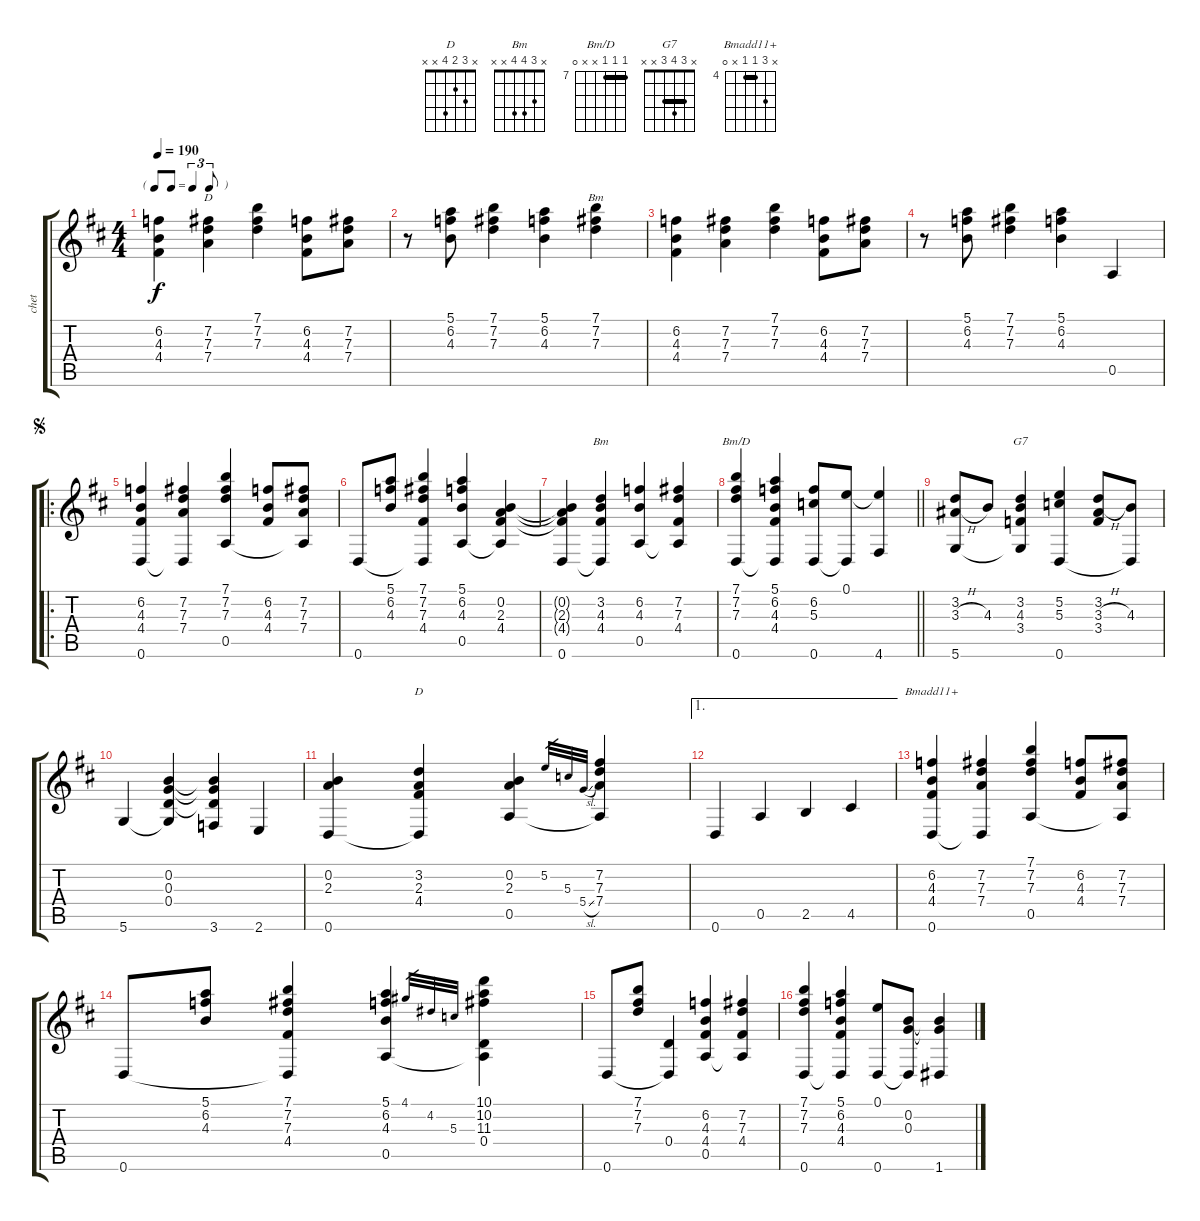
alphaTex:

\track ("chet" "chet") {instrument acousticguitarnylon}
\staff {score tabs}
\tuning (E4 B3 G3 D3 A2 D2) {hide}
\chord ("D" x 7 7 7 x x) {firstfret 7 barre 7}
\chord ("Bm" 7 7 7 x x x) {firstfret 7 barre 7}
\chord ("Bm" x 3 4 4 x x)
\chord ("Bm/D" 7 7 7 x x 0) {firstfret 7 barre 7}
\chord ("G7" x 3 4 3 x x) {barre 3}
\chord ("D" x 3 2 4 x x)
\chord ("Bmadd11+" x 6 4 4 x 0) {firstfret 4 barre 4}
\ts (4 4)
\tf triplet8th
\tempo 190
\clef g2
\ks d
(6.2 4.3 4.4).4{dy f instrument acousticguitarnylon} (7.2 7.3 7.4).4{ch "D"} (7.1 7.2 7.3).4 (6.2 4.3 4.4).8 (7.2 7.3 7.4).8 |
r.8 (5.1 6.2 4.3).8 (7.1 7.2 7.3).4 (5.1 6.2 4.3).4 (7.1 7.2 7.3).4{ch "Bm"} |
(6.2 4.3 4.4).4 (7.2 7.3 7.4).4 (7.1 7.2 7.3).4 (6.2 4.3 4.4).8 (7.2 7.3 7.4).8 |
r.8 (5.1 6.2 4.3).8 (7.1 7.2 7.3).4 (5.1 6.2 4.3).4 0.5.4 |
\ro
\jump segno
(6.2 4.3 4.4 0.6).4 (7.2 7.3 7.4 0.6{t}).4 (7.1 7.2 7.3 0.5).4 (6.2 4.3 4.4).8 (7.2 7.3 7.4 0.5{t}).8 |
0.6.8 (5.1 6.2 4.3).8 (7.1 7.2 7.3 4.4 0.6{t}).4 (5.1 6.2 4.3 0.5).4 (0.2 2.3 4.4 0.5{t}).4 |
(0.2{t} 2.3{t} 4.4{t} 0.6).4 (3.2 4.3 4.4 0.6{t}).4{ch "Bm"} (6.2 4.3 0.5).4 (7.2 7.3 4.4 0.5{t}).4 |
\barLineRight lightlight
(7.1 7.2 7.3 0.6).4{ch "Bm/D"} (5.1 6.2 4.3 4.4 0.6{t}).4 (6.2 5.3 0.6).8 (0.1 0.6{t}).8 (0.1{t} 4.6).4 |
(3.2 3.3{h} 5.6).8 4.3.8 (3.2 4.3 3.4 5.6{t}).4{ch "G7"} (5.2 5.3 0.6).4 (3.2 3.3{h} 3.4).8 (4.3 0.6{t}).8 |
5.6.4 (0.2 0.3 0.4 5.6{t}).4 (0.2{t} 0.3{t} 0.4{t} 3.6).4 2.6.4 |
(0.2 2.3 0.6).4 (3.2 2.3 4.4 0.6{t}).4{ch "D"} (0.2 2.3 0.5).4 5.2.32{gr} 5.3.32{gr} 5.4{sl}.32{gr} (7.2 7.3 7.4 0.5{t}).4 |
\ae 1
0.6.4 0.5.4 2.5.4 4.5.4 |
(6.2 4.3 4.4 0.6).4{ch "Bmadd11+"} (7.2 7.3 7.4 0.6{t}).4 (7.1 7.2 7.3 0.5).4 (6.2 4.3 4.4).8 (7.2 7.3 7.4 0.5{t}).8 |
0.6.8 (5.1 6.2 4.3).8 (7.1 7.2 7.3 4.4 0.6{t}).4 (5.1 6.2 4.3 0.5).4 4.1.32{gr} 4.2.32{gr} 5.3.32{gr} (10.1 10.2 11.3 0.4 0.5{t}).4 |
0.6.8 (7.1 7.2 7.3).8 (0.4 0.6{t}).4 (6.2 4.3 4.4 0.5).4 (7.2 7.3 4.4 0.5{t}).4 |
(7.1 7.2 7.3 0.6).4 (5.1 6.2 4.3 4.4 0.6{t}).4 (0.1 0.6).8 (0.2 0.3 0.6{t}).8 (0.2{t} 0.3{t} 1.6).4
